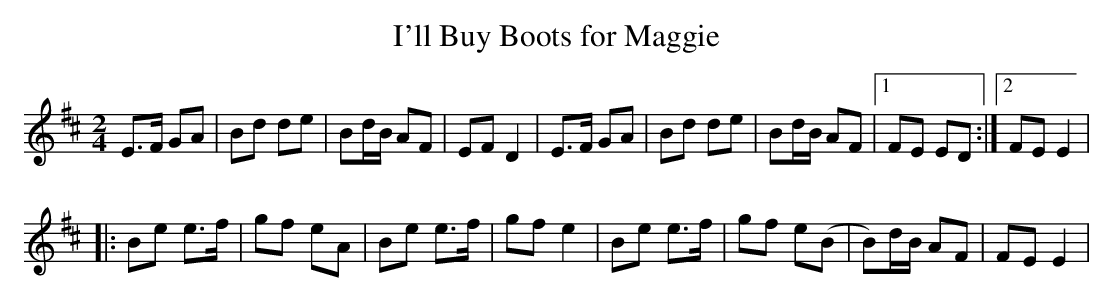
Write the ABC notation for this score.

X:1
T:I'll Buy Boots for Maggie
M:2/4
L:1/8
K:EDor
E>F GA |Bd de|Bd/B/ AF|EF D2 |E>F GA |Bd de|Bd/B/ AF|1FE ED :|2FE E2 |
|:Be e>f |gf eA|Be e>f|gf e2 |Be e>f |gf e(B|B)d/B/ AF|FE E2 |
